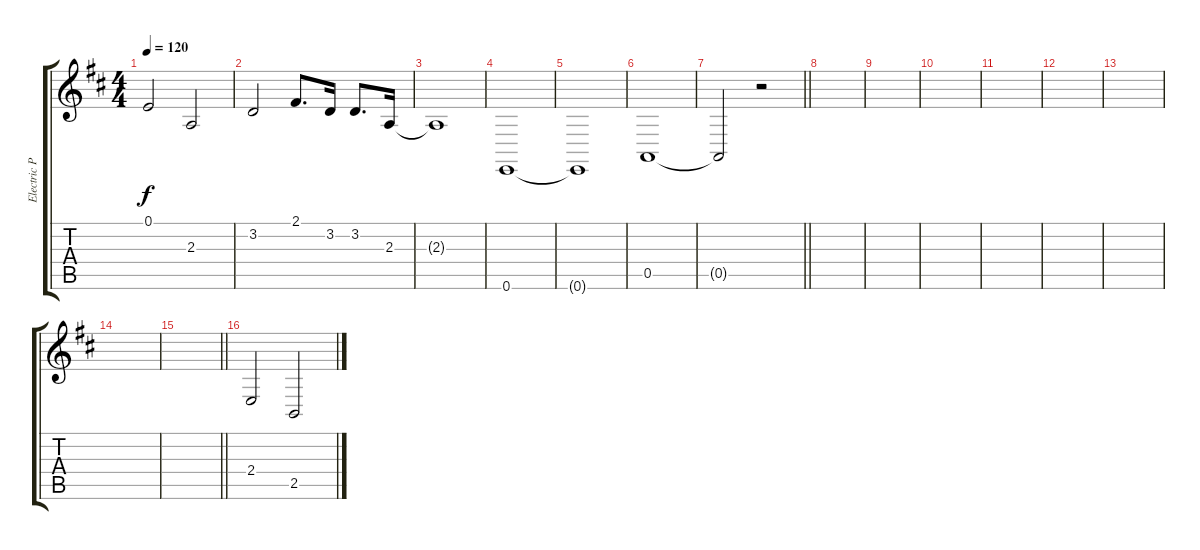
\track ("Electric Piano" "Electric P") {instrument brightacousticpiano}
\staff {score tabs}
\tuning (E4 B3 G3 D3 A2 E2) {hide}
\ts (4 4)
\tempo 120
\clef g2
\ks d
0.1.2{dy f} 2.3.2 |
3.2.2 2.1.8{d} 3.2.16 3.2.8{d} 2.3.16 |
2.3{t}.1 |
0.6.1 |
0.6{t}.1 |
0.5.1 |
\barLineRight lightlight
0.5{t}.2 r.2 |
|
|
|
|
|
|
|
\barLineRight lightlight
|
2.4.2 2.5.2
